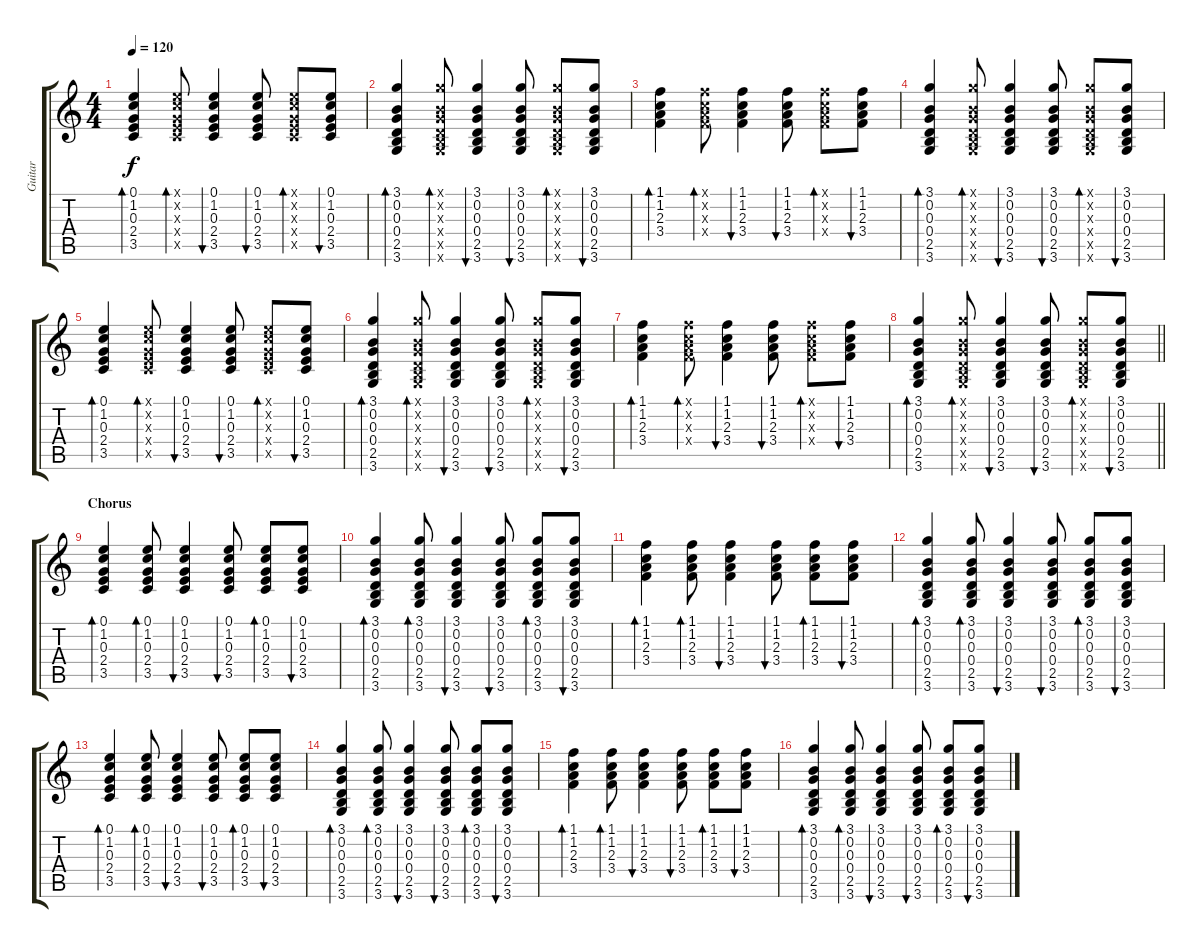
\track ("Guitar" "Guitar") {instrument acousticguitarsteel}
\staff {score tabs}
\tuning (E4 B3 G3 D3 A2 E2) {hide}
\ts (4 4)
\tempo 120
\clef g2
\ks c
(0.1 1.2 0.3 2.4 3.5).4{bd 120 dy f} (0.1{x} 1.2{x} 0.3{x} 2.4{x} 3.5{x}).8{bd 120} (0.1 1.2 0.3 2.4 3.5).4{bu 120} (0.1 1.2 0.3 2.4 3.5).8{bu 120} (0.1{x} 1.2{x} 0.3{x} 2.4{x} 3.5{x}).8{bd 120} (0.1 1.2 0.3 2.4 3.5).8{bu 120} |
(3.1 0.2 0.3 0.4 2.5 3.6).4{bd 120} (3.1{x} 0.2{x} 0.3{x} 0.4{x} 2.5{x} 3.6{x}).8{bd 120} (3.1 0.2 0.3 0.4 2.5 3.6).4{bu 120} (3.1 0.2 0.3 0.4 2.5 3.6).8{bu 120} (3.1{x} 0.2{x} 0.3{x} 0.4{x} 2.5{x} 3.6{x}).8{bd 120} (3.1 0.2 0.3 0.4 2.5 3.6).8{bu 120} |
(1.1 1.2 2.3 3.4).4{bd 120} (1.1{x} 1.2{x} 2.3{x} 3.4{x}).8{bd 120} (1.1 1.2 2.3 3.4).4{bu 120} (1.1 1.2 2.3 3.4).8{bu 120} (1.1{x} 1.2{x} 2.3{x} 3.4{x}).8{bd 120} (1.1 1.2 2.3 3.4).8{bu 120} |
(3.1 0.2 0.3 0.4 2.5 3.6).4{bd 120} (3.1{x} 0.2{x} 0.3{x} 0.4{x} 2.5{x} 3.6{x}).8{bd 120} (3.1 0.2 0.3 0.4 2.5 3.6).4{bu 120} (3.1 0.2 0.3 0.4 2.5 3.6).8{bu 120} (3.1{x} 0.2{x} 0.3{x} 0.4{x} 2.5{x} 3.6{x}).8{bd 120} (3.1 0.2 0.3 0.4 2.5 3.6).8{bu 120} |
(0.1 1.2 0.3 2.4 3.5).4{bd 120} (0.1{x} 1.2{x} 0.3{x} 2.4{x} 3.5{x}).8{bd 120} (0.1 1.2 0.3 2.4 3.5).4{bu 120} (0.1 1.2 0.3 2.4 3.5).8{bu 120} (0.1{x} 1.2{x} 0.3{x} 2.4{x} 3.5{x}).8{bd 120} (0.1 1.2 0.3 2.4 3.5).8{bu 120} |
(3.1 0.2 0.3 0.4 2.5 3.6).4{bd 120} (3.1{x} 0.2{x} 0.3{x} 0.4{x} 2.5{x} 3.6{x}).8{bd 120} (3.1 0.2 0.3 0.4 2.5 3.6).4{bu 120} (3.1 0.2 0.3 0.4 2.5 3.6).8{bu 120} (3.1{x} 0.2{x} 0.3{x} 0.4{x} 2.5{x} 3.6{x}).8{bd 120} (3.1 0.2 0.3 0.4 2.5 3.6).8{bu 120} |
(1.1 1.2 2.3 3.4).4{bd 120} (1.1{x} 1.2{x} 2.3{x} 3.4{x}).8{bd 120} (1.1 1.2 2.3 3.4).4{bu 120} (1.1 1.2 2.3 3.4).8{bu 120} (1.1{x} 1.2{x} 2.3{x} 3.4{x}).8{bd 120} (1.1 1.2 2.3 3.4).8{bu 120} |
\barLineRight lightlight
(3.1 0.2 0.3 0.4 2.5 3.6).4{bd 120} (3.1{x} 0.2{x} 0.3{x} 0.4{x} 2.5{x} 3.6{x}).8{bd 120} (3.1 0.2 0.3 0.4 2.5 3.6).4{bu 120} (3.1 0.2 0.3 0.4 2.5 3.6).8{bu 120} (3.1{x} 0.2{x} 0.3{x} 0.4{x} 2.5{x} 3.6{x}).8{bd 120} (3.1 0.2 0.3 0.4 2.5 3.6).8{bu 120} |
\section ("" "Chorus")
(0.1 1.2 0.3 2.4 3.5).4{bd 120} (0.1 1.2 0.3 2.4 3.5).8{bd 120} (0.1 1.2 0.3 2.4 3.5).4{bu 120} (0.1 1.2 0.3 2.4 3.5).8{bu 120} (0.1 1.2 0.3 2.4 3.5).8{bd 120} (0.1 1.2 0.3 2.4 3.5).8{bu 120} |
(3.1 0.2 0.3 0.4 2.5 3.6).4{bd 120} (3.1 0.2 0.3 0.4 2.5 3.6).8{bd 120} (3.1 0.2 0.3 0.4 2.5 3.6).4{bu 120} (3.1 0.2 0.3 0.4 2.5 3.6).8{bu 120} (3.1 0.2 0.3 0.4 2.5 3.6).8{bd 120} (3.1 0.2 0.3 0.4 2.5 3.6).8{bu 120} |
(1.1 1.2 2.3 3.4).4{bd 120} (1.1 1.2 2.3 3.4).8{bd 120} (1.1 1.2 2.3 3.4).4{bu 120} (1.1 1.2 2.3 3.4).8{bu 120} (1.1 1.2 2.3 3.4).8{bd 120} (1.1 1.2 2.3 3.4).8{bu 120} |
(3.1 0.2 0.3 0.4 2.5 3.6).4{bd 120} (3.1 0.2 0.3 0.4 2.5 3.6).8{bd 120} (3.1 0.2 0.3 0.4 2.5 3.6).4{bu 120} (3.1 0.2 0.3 0.4 2.5 3.6).8{bu 120} (3.1 0.2 0.3 0.4 2.5 3.6).8{bd 120} (3.1 0.2 0.3 0.4 2.5 3.6).8{bu 120} |
(0.1 1.2 0.3 2.4 3.5).4{bd 120} (0.1 1.2 0.3 2.4 3.5).8{bd 120} (0.1 1.2 0.3 2.4 3.5).4{bu 120} (0.1 1.2 0.3 2.4 3.5).8{bu 120} (0.1 1.2 0.3 2.4 3.5).8{bd 120} (0.1 1.2 0.3 2.4 3.5).8{bu 120} |
(3.1 0.2 0.3 0.4 2.5 3.6).4{bd 120} (3.1 0.2 0.3 0.4 2.5 3.6).8{bd 120} (3.1 0.2 0.3 0.4 2.5 3.6).4{bu 120} (3.1 0.2 0.3 0.4 2.5 3.6).8{bu 120} (3.1 0.2 0.3 0.4 2.5 3.6).8{bd 120} (3.1 0.2 0.3 0.4 2.5 3.6).8{bu 120} |
(1.1 1.2 2.3 3.4).4{bd 120} (1.1 1.2 2.3 3.4).8{bd 120} (1.1 1.2 2.3 3.4).4{bu 120} (1.1 1.2 2.3 3.4).8{bu 120} (1.1 1.2 2.3 3.4).8{bd 120} (1.1 1.2 2.3 3.4).8{bu 120} |
(3.1 0.2 0.3 0.4 2.5 3.6).4{bd 120} (3.1 0.2 0.3 0.4 2.5 3.6).8{bd 120} (3.1 0.2 0.3 0.4 2.5 3.6).4{bu 120} (3.1 0.2 0.3 0.4 2.5 3.6).8{bu 120} (3.1 0.2 0.3 0.4 2.5 3.6).8{bd 120} (3.1 0.2 0.3 0.4 2.5 3.6).8{bu 120}
